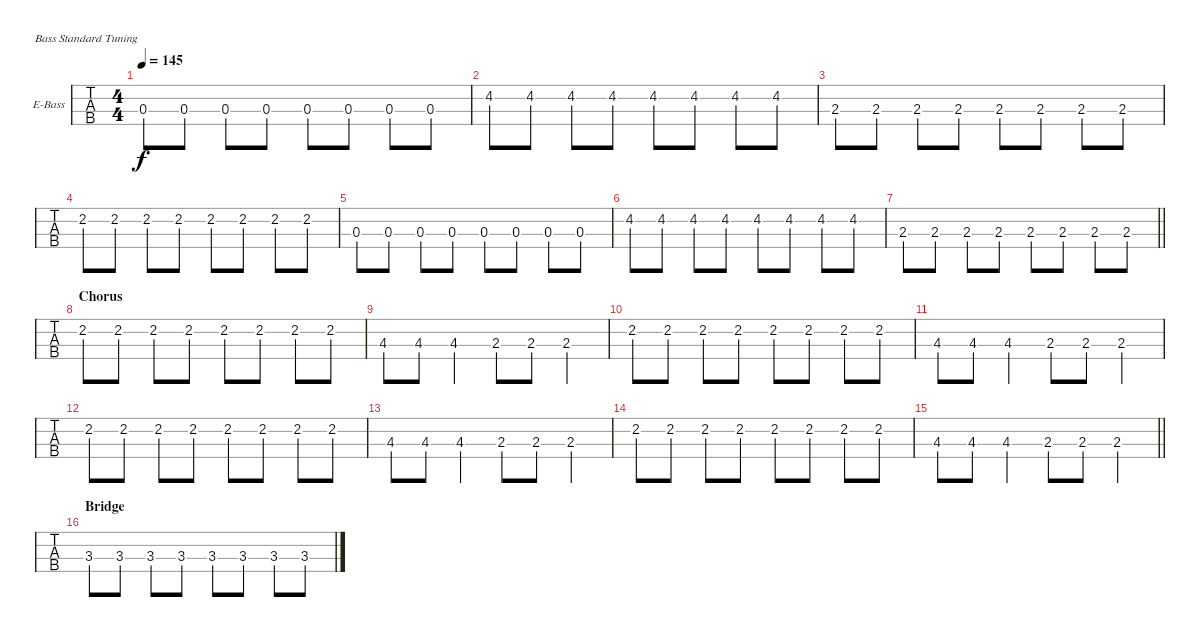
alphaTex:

\bracketExtendMode groupsimilarinstruments
\firstSystemTrackNameOrientation horizontal
\otherSystemsTrackNameOrientation horizontal
\track ("Nikolai" "E-Bass") {instrument electricbassfinger}
\staff {tabs}
\tuning (G2 D2 A1 E1)
\ts (4 4)
\tempo 145
\clef f4
\ks c
0.3.8{dy f} 0.3.8 0.3.8 0.3.8 0.3.8 0.3.8 0.3.8 0.3.8 |
4.2.8 4.2.8 4.2.8 4.2.8 4.2.8 4.2.8 4.2.8 4.2.8 |
2.3.8 2.3.8 2.3.8 2.3.8 2.3.8 2.3.8 2.3.8 2.3.8 |
2.2.8 2.2.8 2.2.8 2.2.8 2.2.8 2.2.8 2.2.8 2.2.8 |
0.3.8 0.3.8 0.3.8 0.3.8 0.3.8 0.3.8 0.3.8 0.3.8 |
4.2.8 4.2.8 4.2.8 4.2.8 4.2.8 4.2.8 4.2.8 4.2.8 |
\barLineRight lightlight
2.3.8 2.3.8 2.3.8 2.3.8 2.3.8 2.3.8 2.3.8 2.3.8 |
\section ("" "Chorus")
2.2.8 2.2.8 2.2.8 2.2.8 2.2.8 2.2.8 2.2.8 2.2.8 |
4.3.8 4.3.8 4.3{st}.4 2.3.8 2.3.8 2.3{st}.4 |
2.2.8 2.2.8 2.2.8 2.2.8 2.2.8 2.2.8 2.2.8 2.2.8 |
4.3.8 4.3.8 4.3{st}.4 2.3.8 2.3.8 2.3{st}.4 |
2.2.8 2.2.8 2.2.8 2.2.8 2.2.8 2.2.8 2.2.8 2.2.8 |
4.3.8 4.3.8 4.3{st}.4 2.3.8 2.3.8 2.3{st}.4 |
2.2.8 2.2.8 2.2.8 2.2.8 2.2.8 2.2.8 2.2.8 2.2.8 |
\barLineRight lightlight
4.3.8 4.3.8 4.3{st}.4 2.3.8 2.3.8 2.3{st}.4 |
\section ("" "Bridge")
3.3.8 3.3.8 3.3.8 3.3.8 3.3.8 3.3.8 3.3.8 3.3.8
